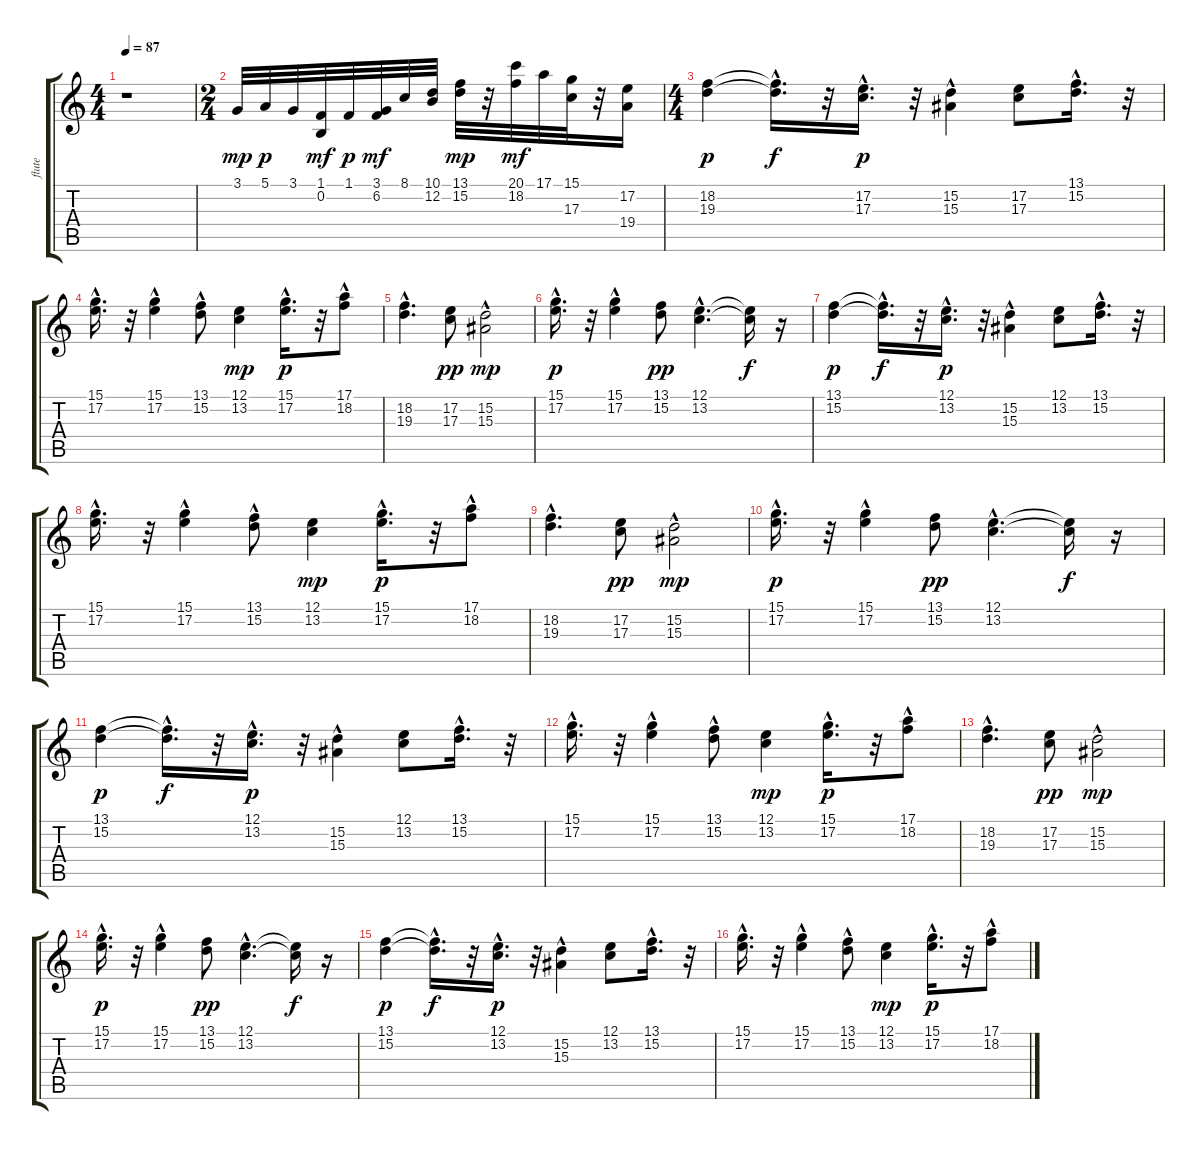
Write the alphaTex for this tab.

\track ("flute" "flute") {instrument flute}
\staff {score tabs}
\tuning (E4 B3 G3 D3 A2 E2) {hide}
\ts (4 4)
\tempo 87
\clef g2
\ks c
r.1{dy mp} |
\ts (2 4)
3.1.32{volume 10 balance 9 instrument flute} 5.1.32{dy p} 3.1.32 (1.1 0.2).32{dy mf} 1.1.32{dy p} (3.1 6.2).32{dy mf} 8.1.32 (10.1 12.2).32 (13.1 15.2).32{dy mp} r.32 (20.1 18.2).32{dy mf} 17.1.32 (15.1 17.3).32 r.32 (17.2 19.4).16 |
\ts (4 4)
(18.2 19.3).4{dy p} (18.2{hac t} 19.3{t}).16{d dy f} r.32 (17.2{hac} 17.3{hac}).16{d dy p} r.32 (15.2{hac} 15.3).4 (17.2 17.3).8 (13.1{hac} 15.2).16{d} r.32 |
(15.1{hac} 17.2{hac}).16{d} r.32 (15.1 17.2{hac}).4 (13.1 15.2{hac}).8 (12.1 13.2).4{dy mp} (15.1{hac} 17.2{hac}).16{d dy p} r.32 (17.1 18.2{hac}).8 |
(18.2{hac} 19.3{hac}).4{d} (17.2 17.3).8{dy pp} (15.2{hac} 15.3).2{dy mp} |
(15.1{hac} 17.2{hac}).16{d dy p} r.32 (15.1 17.2{hac}).4 (13.1 15.2).8{dy pp} (12.1{hac} 13.2{hac}).4{d} (12.1{t} 13.2{t}).16{dy f} r.16 |
(13.1 15.2).4{dy p} (13.1{hac t} 15.2{t}).16{d dy f} r.32 (12.1{hac} 13.2{hac}).16{d dy p} r.32 (15.2{hac} 15.3).4 (12.1 13.2).8 (13.1{hac} 15.2).16{d} r.32 |
(15.1{hac} 17.2{hac}).16{d} r.32 (15.1 17.2{hac}).4 (13.1 15.2{hac}).8 (12.1 13.2).4{dy mp} (15.1{hac} 17.2{hac}).16{d dy p} r.32 (17.1 18.2{hac}).8 |
(18.2{hac} 19.3{hac}).4{d} (17.2 17.3).8{dy pp} (15.2{hac} 15.3).2{dy mp} |
(15.1{hac} 17.2{hac}).16{d dy p} r.32 (15.1 17.2{hac}).4 (13.1 15.2).8{dy pp} (12.1{hac} 13.2{hac}).4{d} (12.1{t} 13.2{t}).16{dy f} r.16 |
(13.1 15.2).4{dy p} (13.1{hac t} 15.2{t}).16{d dy f} r.32 (12.1{hac} 13.2{hac}).16{d dy p} r.32 (15.2{hac} 15.3).4 (12.1 13.2).8 (13.1{hac} 15.2).16{d} r.32 |
(15.1{hac} 17.2{hac}).16{d} r.32 (15.1 17.2{hac}).4 (13.1 15.2{hac}).8 (12.1 13.2).4{dy mp} (15.1{hac} 17.2{hac}).16{d dy p} r.32 (17.1 18.2{hac}).8 |
(18.2{hac} 19.3{hac}).4{d} (17.2 17.3).8{dy pp} (15.2{hac} 15.3).2{dy mp} |
(15.1{hac} 17.2{hac}).16{d dy p} r.32 (15.1 17.2{hac}).4 (13.1 15.2).8{dy pp} (12.1{hac} 13.2{hac}).4{d} (12.1{t} 13.2{t}).16{dy f} r.16 |
(13.1 15.2).4{dy p} (13.1{hac t} 15.2{t}).16{d dy f} r.32 (12.1{hac} 13.2{hac}).16{d dy p} r.32 (15.2{hac} 15.3).4 (12.1 13.2).8 (13.1{hac} 15.2).16{d} r.32 |
(15.1{hac} 17.2{hac}).16{d} r.32 (15.1 17.2{hac}).4 (13.1 15.2{hac}).8 (12.1 13.2).4{dy mp} (15.1{hac} 17.2{hac}).16{d dy p} r.32 (17.1 18.2{hac}).8
